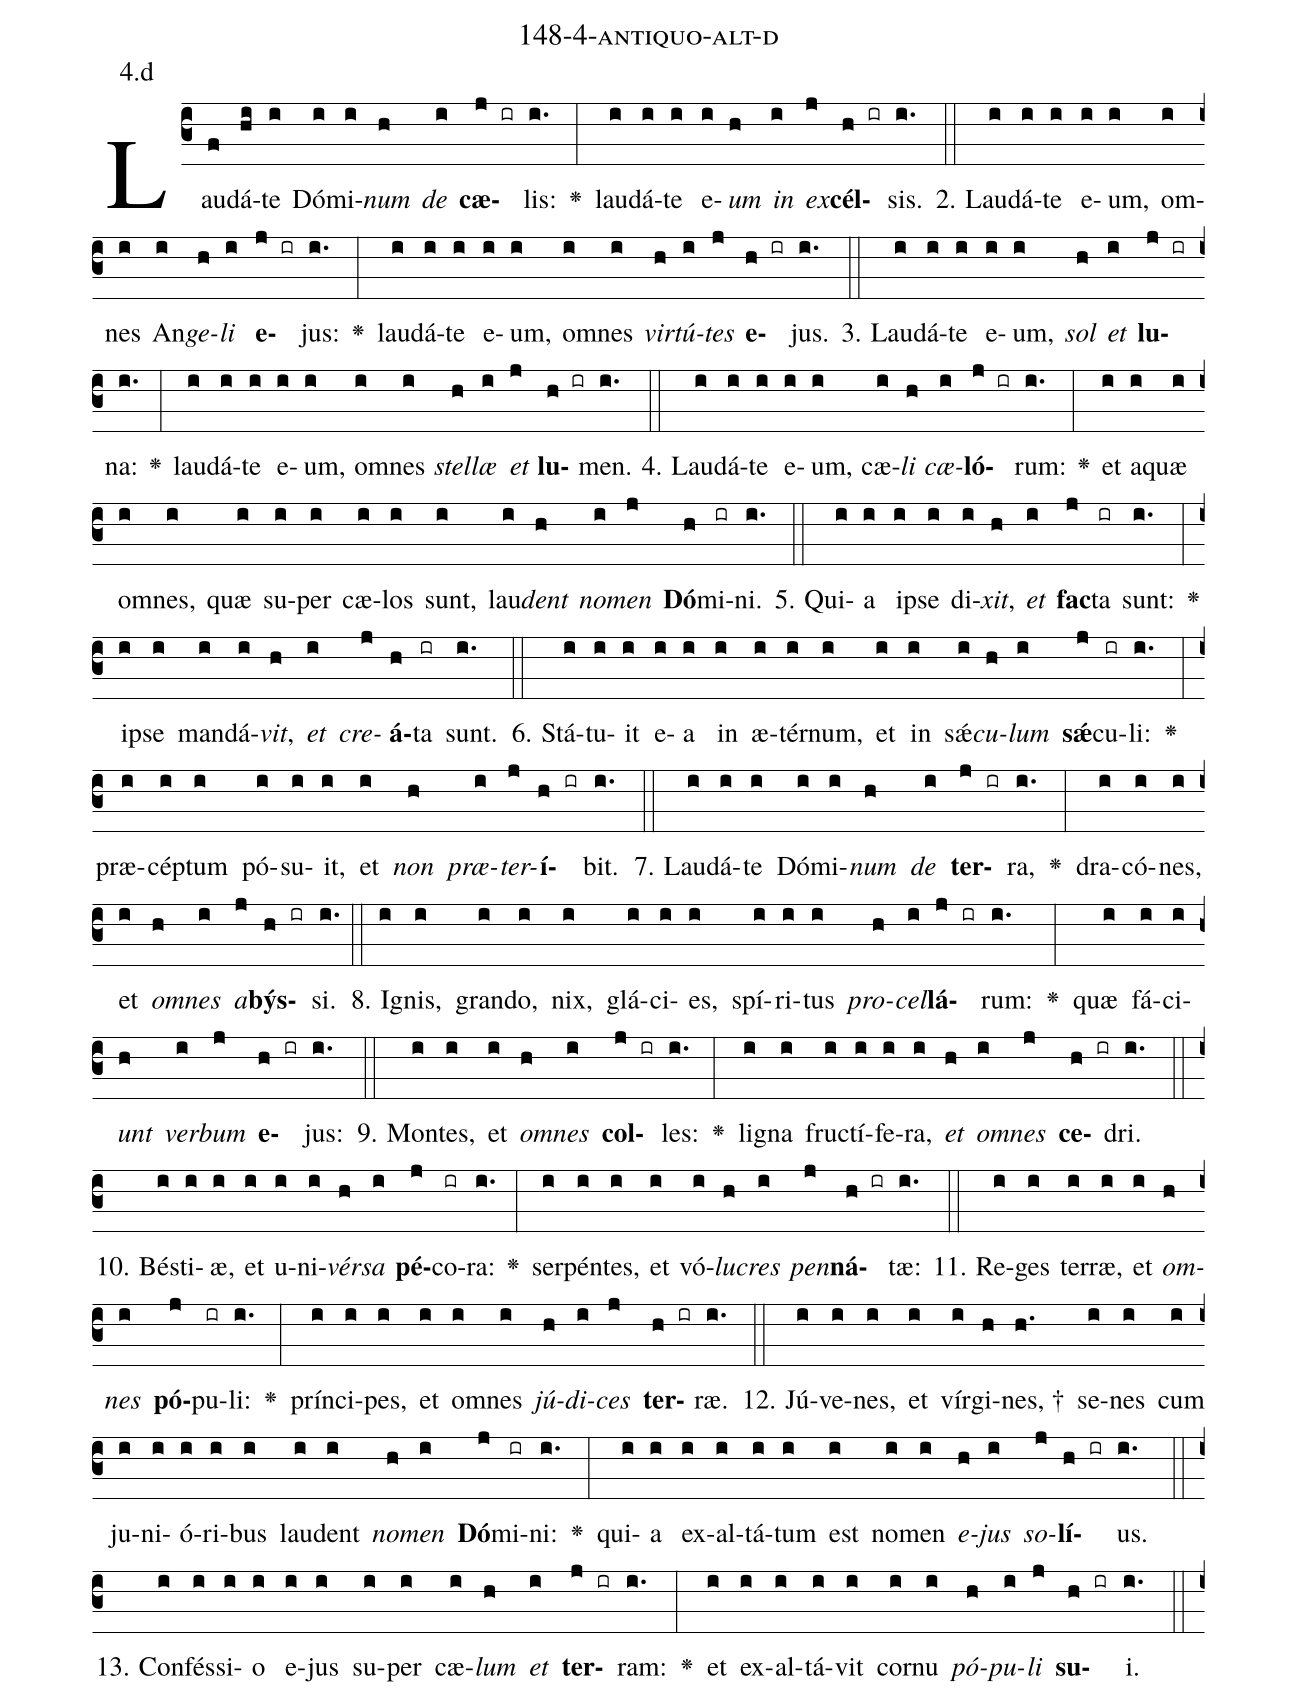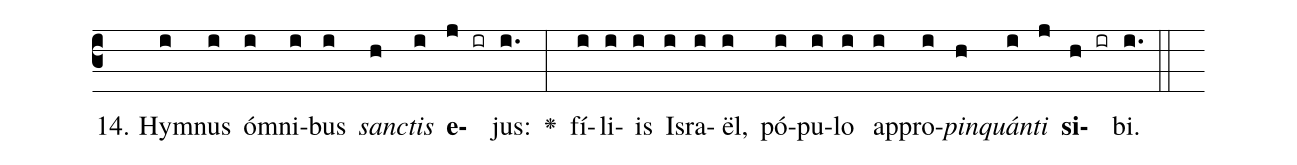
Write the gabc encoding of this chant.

name: 148-4-antiquo-alt-d;
annotation: 4.d;
%%
(c3)Lau(f)dá(hi)te(i) Dó(i)mi(i)<i>num</i>(h) <i>de</i>(i) <b>cæ</b>(j ir)lis:(i.) <v>\greheightstar</v>(:) lau(i)dá(i)te(i) e(i)<i>um</i>(h) <i>in</i>(i) <i>ex</i>(j)<b>cél</b>(h ir)sis.(i.) (::)
2. Lau(i)dá(i)te(i) e(i)um,(i) om(i)nes(i) An(i)<i>ge</i>(h)<i>li</i>(i) <b>e</b>(j ir)jus:(i.) <v>\greheightstar</v>(:) lau(i)dá(i)te(i) e(i)um,(i) om(i)nes(i) <i>vir</i>(h)<i>tú</i>(i)<i>tes</i>(j) <b>e</b>(h ir)jus.(i.) (::)
3. Lau(i)dá(i)te(i) e(i)um,(i) <i>sol</i>(h) <i>et</i>(i) <b>lu</b>(j ir)na:(i.) <v>\greheightstar</v>(:) lau(i)dá(i)te(i) e(i)um,(i) om(i)nes(i) <i>stel</i>(h)<i>læ</i>(i) <i>et</i>(j) <b>lu</b>(h ir)men.(i.) (::)
4. Lau(i)dá(i)te(i) e(i)um,(i) cæ(i)<i>li</i>(h) <i>cæ</i>(i)<b>ló</b>(j ir)rum:(i.) <v>\greheightstar</v>(:) et(i) a(i)quæ(i) om(i)nes,(i) quæ(i) su(i)per(i) cæ(i)los(i) sunt,(i) lau(i)<i>dent</i>(h) <i>no</i>(i)<i>men</i>(j) <b>Dó</b>(h)mi(ir)ni.(i.) (::)
5. Qui(i)a(i) ip(i)se(i) di(i)<i>xit</i>,(h) <i>et</i>(i) <b>fac</b>(j)ta(ir) sunt:(i.) <v>\greheightstar</v>(:) ip(i)se(i) man(i)dá(i)<i>vit</i>,(h) <i>et</i>(i) <i>cre</i>(j)<b>á</b>(h)ta(ir) sunt.(i.) (::)
6. Stá(i)tu(i)it(i) e(i)a(i) in(i) æ(i)tér(i)num,(i) et(i) in(i) sǽ(i)<i>cu</i>(h)<i>lum</i>(i) <b>sǽ</b>(j)cu(ir)li:(i.) <v>\greheightstar</v>(:) præ(i)cép(i)tum(i) pó(i)su(i)it,(i) et(i) <i>non</i>(h) <i>præ</i>(i)<i>ter</i>(j)<b>í</b>(h ir)bit.(i.) (::)
7. Lau(i)dá(i)te(i) Dó(i)mi(i)<i>num</i>(h) <i>de</i>(i) <b>ter</b>(j ir)ra,(i.) <v>\greheightstar</v>(:) dra(i)có(i)nes,(i) et(i) <i>om</i>(h)<i>nes</i>(i) <i>a</i>(j)<b>býs</b>(h ir)si.(i.) (::)
8. I(i)gnis,(i) gran(i)do,(i) nix,(i) glá(i)ci(i)es,(i) spí(i)ri(i)tus(i) <i>pro</i>(h)<i>cel</i>(i)<b>lá</b>(j ir)rum:(i.) <v>\greheightstar</v>(:) quæ(i) fá(i)ci(i)<i>unt</i>(h) <i>ver</i>(i)<i>bum</i>(j) <b>e</b>(h ir)jus:(i.) (::)
9. Mon(i)tes,(i) et(i) <i>om</i>(h)<i>nes</i>(i) <b>col</b>(j ir)les:(i.) <v>\greheightstar</v>(:) li(i)gna(i) fruc(i)tí(i)fe(i)ra,(i) <i>et</i>(h) <i>om</i>(i)<i>nes</i>(j) <b>ce</b>(h ir)dri.(i.) (::)
10. Bés(i)ti(i)æ,(i) et(i) u(i)ni(i)<i>vér</i>(h)<i>sa</i>(i) <b>pé</b>(j)co(ir)ra:(i.) <v>\greheightstar</v>(:) ser(i)pén(i)tes,(i) et(i) vó(i)<i>lu</i>(h)<i>cres</i>(i) <i>pen</i>(j)<b>ná</b>(h ir)tæ:(i.) (::)
11. Re(i)ges(i) ter(i)ræ,(i) et(i) <i>om</i>(h)<i>nes</i>(i) <b>pó</b>(j)pu(ir)li:(i.) <v>\greheightstar</v>(:) prín(i)ci(i)pes,(i) et(i) om(i)nes(i) <i>jú</i>(h)<i>di</i>(i)<i>ces</i>(j) <b>ter</b>(h ir)ræ.(i.) (::)
12. Jú(i)ve(i)nes,(i) et(i) vír(i)gi(h)nes, †(h.) se(i)nes(i) cum(i) ju(i)ni(i)ó(i)ri(i)bus(i) lau(i)dent(i) <i>no</i>(h)<i>men</i>(i) <b>Dó</b>(j)mi(ir)ni:(i.) <v>\greheightstar</v>(:) qui(i)a(i) ex(i)al(i)tá(i)tum(i) est(i) no(i)men(i) <i>e</i>(h)<i>jus</i>(i) <i>so</i>(j)<b>lí</b>(h ir)us.(i.) (::)
13. Con(i)fés(i)si(i)o(i) e(i)jus(i) su(i)per(i) cæ(i)<i>lum</i>(h) <i>et</i>(i) <b>ter</b>(j ir)ram:(i.) <v>\greheightstar</v>(:) et(i) ex(i)al(i)tá(i)vit(i) cor(i)nu(i) <i>pó</i>(h)<i>pu</i>(i)<i>li</i>(j) <b>su</b>(h ir)i.(i.) (::)
14. Hym(i)nus(i) óm(i)ni(i)bus(i) <i>sanc</i>(h)<i>tis</i>(i) <b>e</b>(j ir)jus:(i.) <v>\greheightstar</v>(:) fí(i)li(i)is(i) Is(i)ra(i)ël,(i) pó(i)pu(i)lo(i) ap(i)pro(i)<i>pin</i>(h)<i>quán</i>(i)<i>ti</i>(j) <b>si</b>(h ir)bi.(i.) (::)
